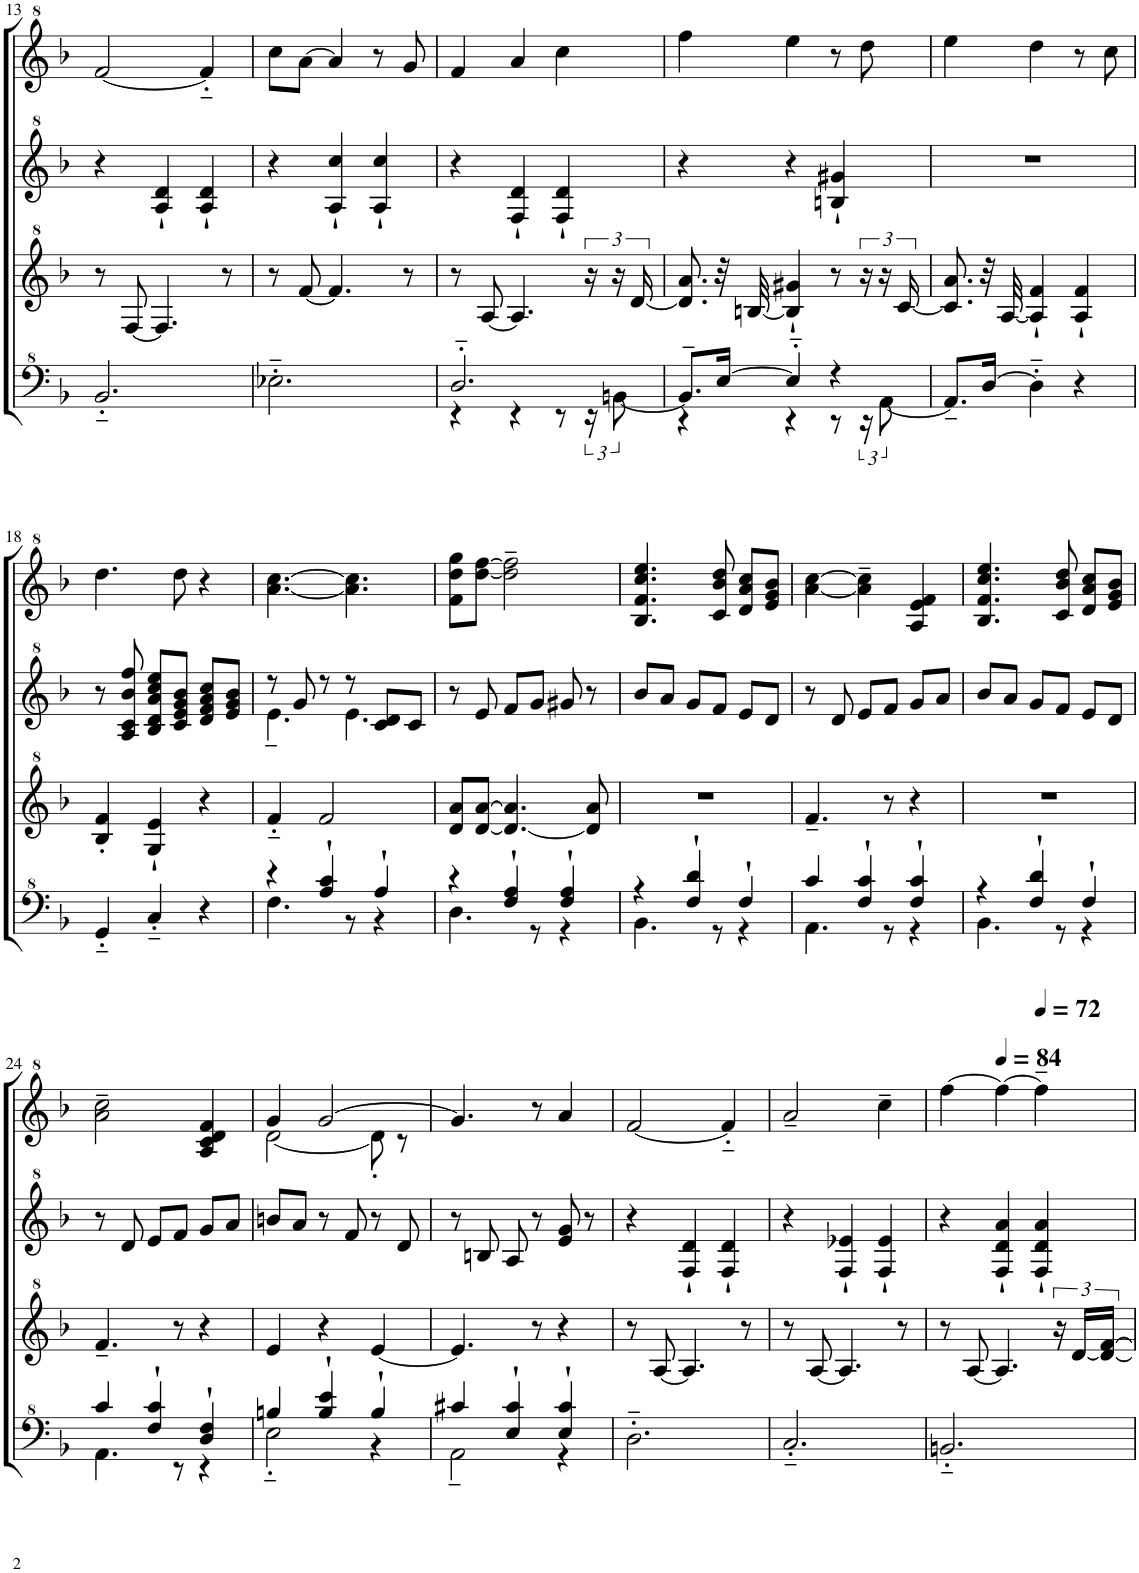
**kern	**kern	**kern	**kern
*part1	*part1	*part1	*part1
*staff4	*staff3	*staff2	*staff1
*I"Model III	*	*	*
!!LO:PB:g=z
*clefF^4	*clefG^2	*clefG^2	*clefG^2
*k[b-]	*k[b-]	*k[b-]	*k[b-]
*M3/4	*M3/4	*M3/4	*M3/4
=13	=13	=13	=13
2.B-'~/	8r	4r	[2ff/
.	[8f/	.	.
.	4.f/]	4a/` 4dd/`	.
.	.	4a/` 4dd/`	4ff'~/]
.	8r	.	.
=14	=14	=14	=14
2.e-X'~\	8r	4r	8ccc\L
.	[8ff/	.	[8aa\J
.	4.ff/]	4a/` 4ccc/`	4aa/]
.	.	4a/` 4ccc/`	8r
.	8r	.	8gg/
=15	=15	=15	=15
*^	*	*	*
2.d'~/	4r	8r	4r	4ff/
.	.	[8a/	.	.
.	4r	4.a/]	4f/` 4dd/`	4aa/
.	8r	.	4f/` 4dd/`	4ccc\
.	24r	24r	.	.
.	[12Bn\	24r	.	.
.	.	[24dd/	.	.
=16	=16	=16	=16	=16
8.B~/L]	4r	8.dd/] 8.aa/	4r	4fff\
[16e/Jk	.	32r	.	.
.	.	[32bn/	.	.
4e'~/]	4r	4b/]` 4gg#X/`	4r	4eee\
4r	8r	8r	4bn/` 4gg#X/`	8r
.	24r	24r	.	8ddd\
.	[12A\	24r	.	.
.	.	[24cc/	.	.
*v	*v	*	*	*
=17	=17	=17	=17
8.A~/L]	8.cc/] 8.aa/	2.r	4eee\
[16d/Jk	32r	.	.
.	[32a/	.	.
4d'~\]	4a/]` 4ff/`	.	4ddd\
4r	4a/` 4ff/`	.	8r
.	.	.	8ccc\
!!LO:LB:g=z
=18	=18	=18	=18
4G'~/	4b-/' 4ff/'	8r	4.ddd\
.	.	8a/ 8cc/ 8bb-/ 8fff/	.
4c'~/	4g/` 4ee/`	8b-/ 8dd/ 8aa/ 8ccc/ 8eee/L	.
.	.	8cc/ 8ee/ 8gg/ 8bb-/J	8ddd\
4r	4r	8dd/ 8ff/ 8aa/ 8ccc/L	4r
.	.	8ee/ 8gg/ 8bb-/J	.
=19	=19	=19	=19
*^	*	*^	*
4r	4.f\	4ff'~/	8r	4.ee~\	[4.aa\ [4.ccc\
.	.	.	8gg/	.	.
4a/` 4cc/`	.	2ff/	8r	.	.
.	8r	.	8r	4.ee\	4.aa\] 4.ccc\]
4a`/	4r	.	8cc/ 8dd/L	.	.
.	.	.	8cc/J	.	.
*	*	*	*v	*v	*
=20	=20	=20	=20	=20
4r	4.d\	8dd/ 8aa/L	8r	8ff\ 8ddd\ 8ggg\L
.	.	[8dd/ [8aa/J	8ee/	[8ddd\ [8fff\J
4f/` 4a/`	.	4.dd/_ 4.aa/]	8ff/L	2ddd\]~ 2fff\]~
.	8r	.	8gg/J	.
4f/` 4a/`	4r	.	8gg#X/	.
.	.	8dd/] 8aa/	8r	.
=21	=21	=21	=21	=21
4r	4.B-\	2.r	8bb-/L	4.b-/ 4.ff/ 4.ccc/ 4.eee/
.	.	.	8aa/J	.
4f/` 4dd/`	.	.	8gg/L	.
.	8r	.	8ff/J	8cc/ 8bb-/ 8ddd/
4f`/	4r	.	8ee/L	8dd/ 8aa/ 8ccc/L
.	.	.	8dd/J	8ee/ 8gg/ 8bb-/J
=22	=22	=22	=22	=22
4cc/	4.A\	4.ff~/	8r	[4aa\ [4ccc\
.	.	.	8dd/	.
4f/` 4cc/`	.	.	8ee/L	4aa\]~ 4ccc\]~
.	8r	8r	8ff/J	.
4f/` 4cc/`	4r	4r	8gg/L	4a/ 4ee/ 4ff/
.	.	.	8aa/J	.
=23	=23	=23	=23	=23
4r	4.B-\	2.r	8bb-/L	4.b-/ 4.ff/ 4.ccc/ 4.eee/
.	.	.	8aa/J	.
4f/` 4dd/`	.	.	8gg/L	.
.	8r	.	8ff/J	8cc/ 8bb-/ 8ddd/
4f`/	4r	.	8ee/L	8dd/ 8aa/ 8ccc/L
.	.	.	8dd/J	8ee/ 8gg/ 8bb-/J
!!LO:LB:g=z
=24	=24	=24	=24	=24
4cc/	4.A\	4.ff~/	8r	2aa\~ 2ccc\~
.	.	.	8dd/	.
4f/` 4cc/`	.	.	8ee/L	.
.	8r	8r	8ff/J	.
4d/` 4f/`	4r	4r	8gg/L	4a/ 4cc/ 4dd/ 4ff/
.	.	.	8aa/J	.
=25	=25	=25	=25	=25
*	*	*	*	*^
4bn/	2e'~\	4ee/	8bbn/L	4gg/	[2dd\
.	.	.	8aa/J	.	.
4b/` 4ee/`	.	4r	8r	[2gg/	.
.	.	.	8ff/	.	.
4b`/	4r	[4ee/	8r	.	8dd'\]
.	.	.	8dd/	.	8r
*	*	*	*	*v	*v
=26	=26	=26	=26	=26
4cc#X/	2A~\	4.ee/]	8r	4.gg/]
.	.	.	8bn/	.
4e/` 4cc#/`	.	.	8a/	.
.	.	8r	8r	8r
4e/` 4cc#/`	4r	4r	8ee/ 8gg/	4aa/
.	.	.	8r	.
*v	*v	*	*	*
=27	=27	=27	=27
2.d'~\	8r	4r	[2ff/
.	[8a/	.	.
.	4.a/]	4f/` 4dd/`	.
.	.	4f/` 4dd/`	4ff'~/]
.	8r	.	.
=28	=28	=28	=28
2.c'~/	8r	4r	2aa~/
.	[8a/	.	.
.	4.a/]	4f/` 4ee-X/`	.
.	.	4f/` 4ee-/`	4ccc~\
.	8r	.	.
=29	=29	=29	=29
2.Bn'~/	8r	4r	[4fff\
.	[8a/	.	.
*	*	*	*MM84
.	4.a/]	4f/` 4dd/` 4aa/`	4fff\_
*	*	*	*MM72
.	.	4f/` 4dd/` 4aa/`	4fff~\]
.	24r	.	.
.	[24dd/LL	.	.
.	24dd/_ [24ff/JJ	.	.
=	=	=	=
*-	*-	*-	*-
